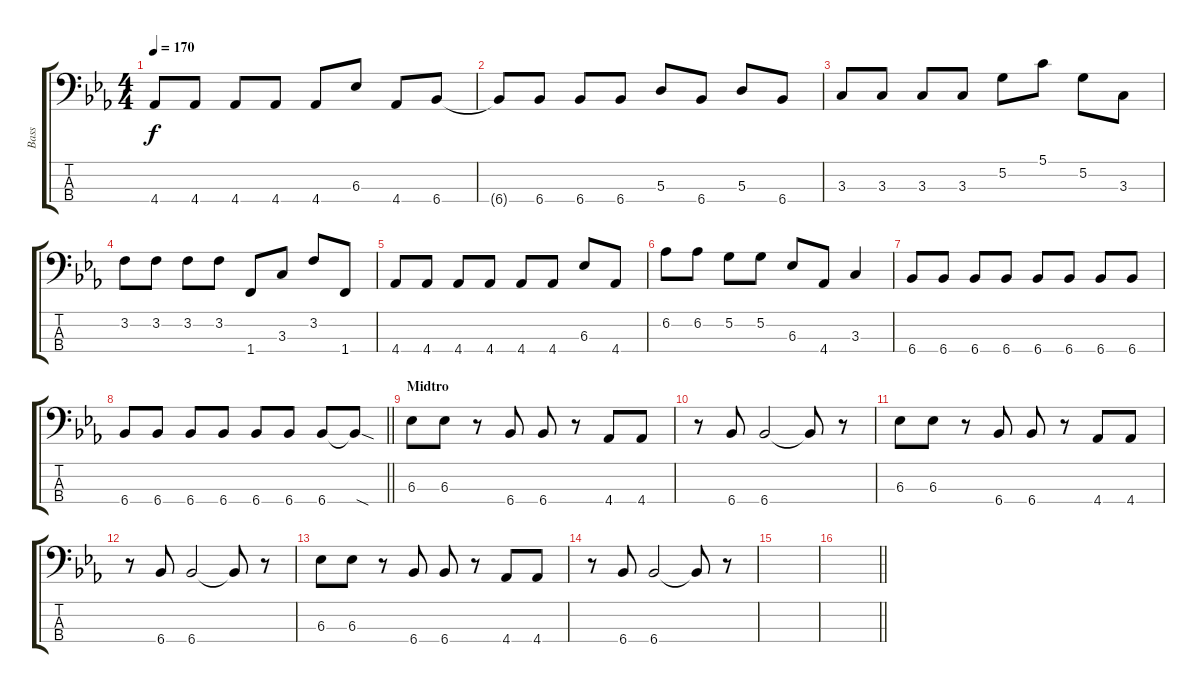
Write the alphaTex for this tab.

\track ("Bass" "Bass") {solo instrument electricbassfinger}
\staff {score tabs}
\tuning (G2 D2 A1 E1) {hide}
\ts (4 4)
\tempo 170
\clef f4
\ks eb
4.4.8{dy f} 4.4.8 4.4.8 4.4.8 4.4.8 6.3.8 4.4.8 6.4.8 |
6.4{t}.8 6.4.8 6.4.8 6.4.8 5.3.8 6.4.8 5.3.8 6.4.8 |
3.3.8 3.3.8 3.3.8 3.3.8 5.2.8 5.1.8 5.2.8 3.3.8 |
3.2.8 3.2.8 3.2.8 3.2.8 1.4.8 3.3.8 3.2.8 1.4.8 |
4.4.8 4.4.8 4.4.8 4.4.8 4.4.8 4.4.8 6.3.8 4.4.8 |
6.2.8 6.2.8 5.2.8 5.2.8 6.3.8 4.4.8 3.3.4 |
6.4.8 6.4.8 6.4.8 6.4.8 6.4.8 6.4.8 6.4.8 6.4.8 |
\barLineRight lightlight
6.4.8 6.4.8 6.4.8 6.4.8 6.4.8 6.4.8 6.4.8 6.4{sod t}.8 |
\section ("" "Midtro")
6.3.8 6.3.8 r.8 6.4.8 6.4.8 r.8 4.4.8 4.4.8 |
r.8 6.4.8 6.4.2 6.4{t}.8 r.8 |
6.3.8 6.3.8 r.8 6.4.8 6.4.8 r.8 4.4.8 4.4.8 |
r.8 6.4.8 6.4.2 6.4{t}.8 r.8 |
6.3.8 6.3.8 r.8 6.4.8 6.4.8 r.8 4.4.8 4.4.8 |
r.8 6.4.8 6.4.2 6.4{t}.8 r.8 |
|
\barLineRight lightlight
